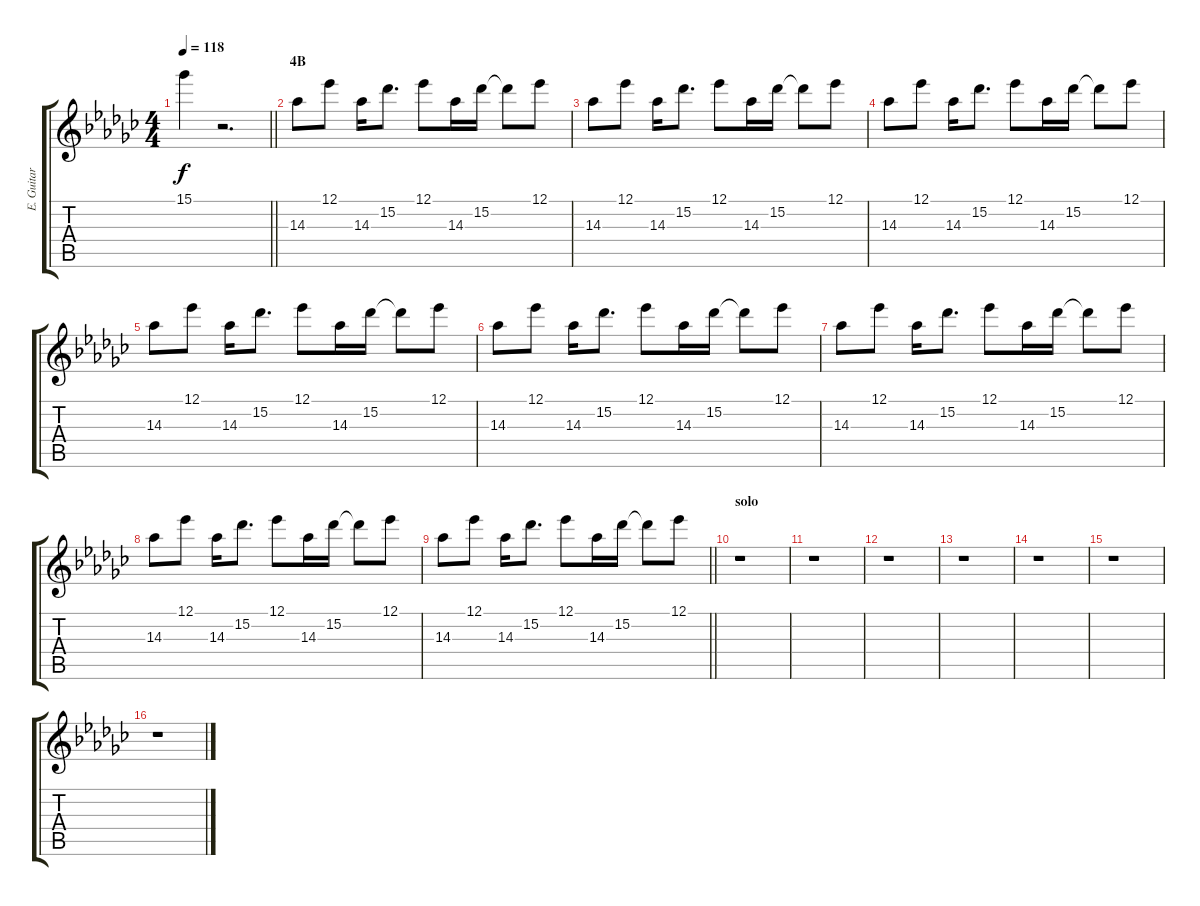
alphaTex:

\track ("E. Guitar III" "E. Guitar ") {instrument overdrivenguitar}
\staff {score tabs}
\tuning (Eb4 Bb3 Gb3 Db3 Ab2 Eb2) {hide}
\ts (4 4)
\tempo 118
\clef g2
\barLineRight lightlight
\ks gb
15.1{t}.4{dy f} r.2{d} |
\section ("" "4B")
14.3.8 12.1.8 14.3.16 15.2.8{d} 12.1.8 14.3.16 15.2.16 15.2{t}.8 12.1.8 |
14.3.8 12.1.8 14.3.16 15.2.8{d} 12.1.8 14.3.16 15.2.16 15.2{t}.8 12.1.8 |
14.3.8 12.1.8 14.3.16 15.2.8{d} 12.1.8 14.3.16 15.2.16 15.2{t}.8 12.1.8 |
14.3.8 12.1.8 14.3.16 15.2.8{d} 12.1.8 14.3.16 15.2.16 15.2{t}.8 12.1.8 |
14.3.8 12.1.8 14.3.16 15.2.8{d} 12.1.8 14.3.16 15.2.16 15.2{t}.8 12.1.8 |
14.3.8 12.1.8 14.3.16 15.2.8{d} 12.1.8 14.3.16 15.2.16 15.2{t}.8 12.1.8 |
14.3.8 12.1.8 14.3.16 15.2.8{d} 12.1.8 14.3.16 15.2.16 15.2{t}.8 12.1.8 |
\barLineRight lightlight
14.3.8 12.1.8 14.3.16 15.2.8{d} 12.1.8 14.3.16 15.2.16 15.2{t}.8 12.1.8 |
\section ("" "solo")
r.1 |
r.1 |
r.1 |
r.1 |
r.1 |
r.1 |
r.1
